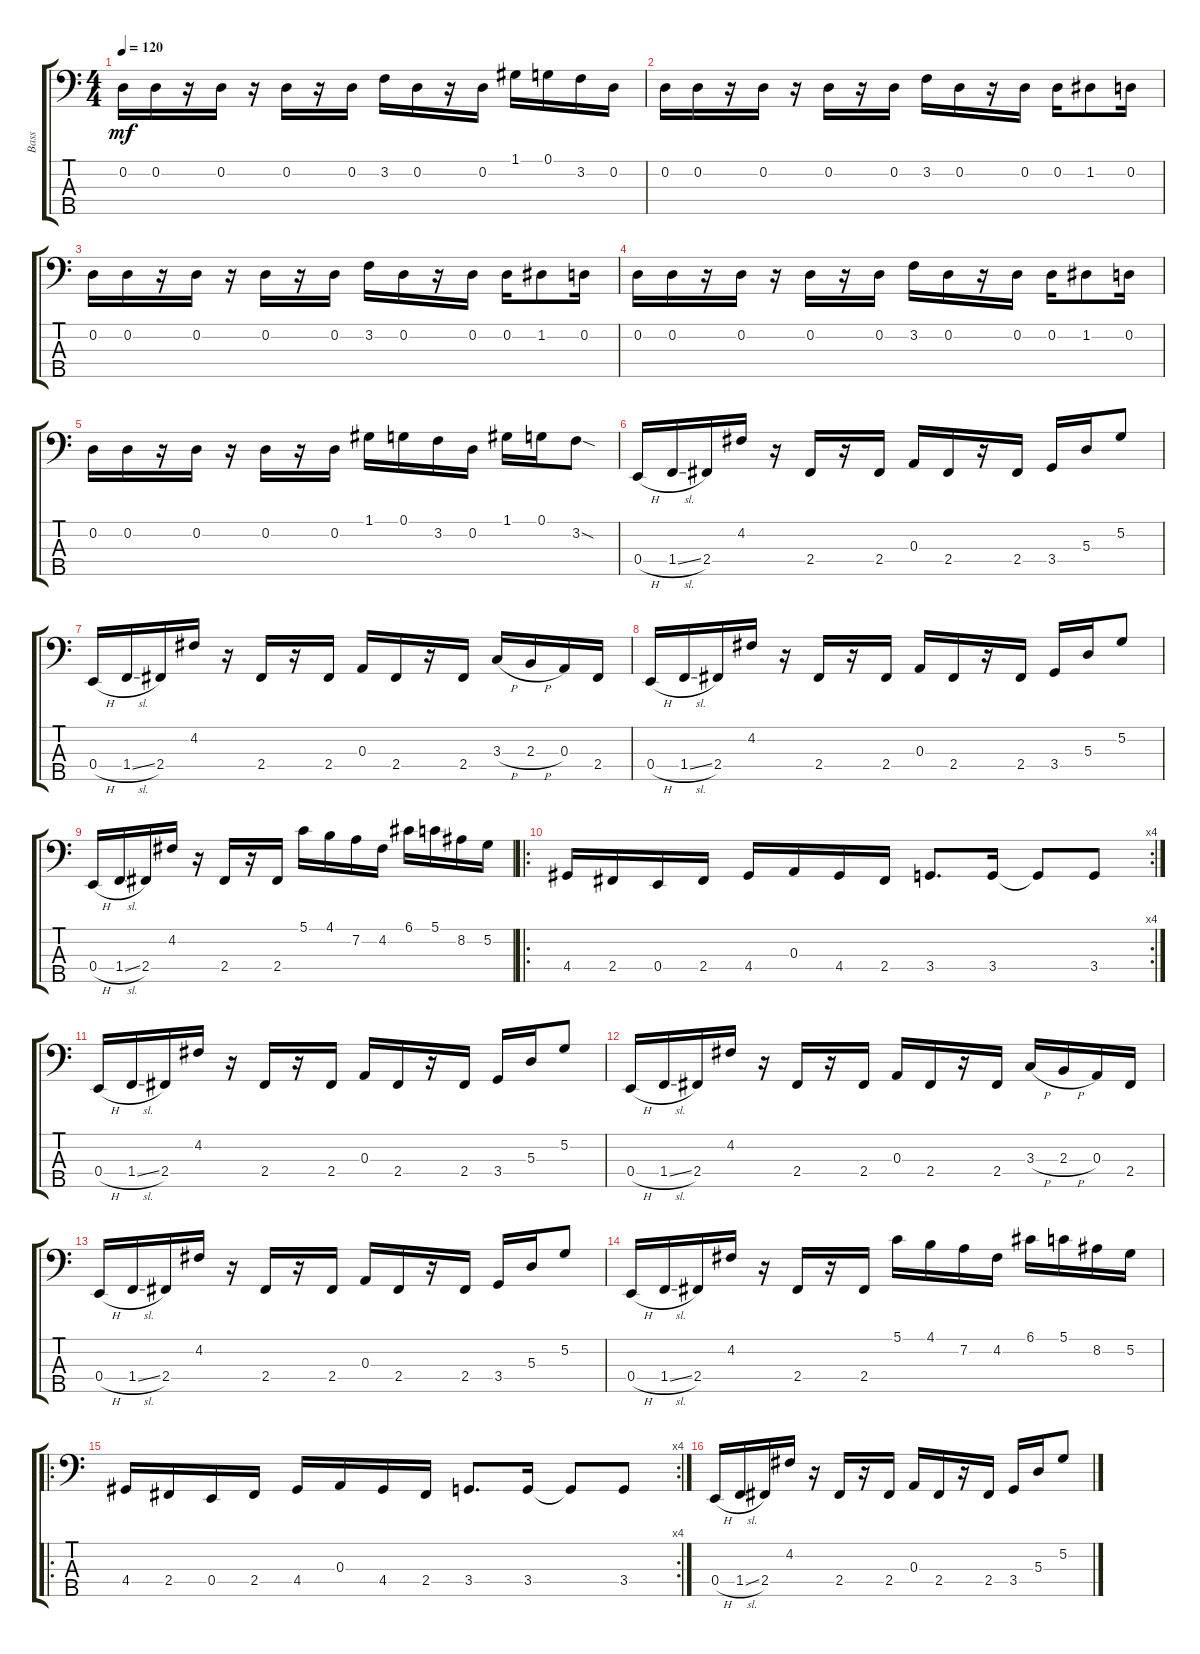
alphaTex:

\track ("Bass" "Bass") {instrument electricbassfinger}
\staff {score tabs}
\tuning (G2 D2 A1 E1 B0) {hide}
\ts (4 4)
\tempo 120
\clef f4
\ks c
0.2.16{dy mf} 0.2.16 r.16 0.2.16 r.16 0.2.16 r.16 0.2.16 3.2.16 0.2.16 r.16 0.2.16 1.1.16 0.1.16 3.2.16 0.2.16 |
0.2.16 0.2.16 r.16 0.2.16 r.16 0.2.16 r.16 0.2.16 3.2.16 0.2.16 r.16 0.2.16 0.2.16 1.2.8 0.2.16 |
0.2.16 0.2.16 r.16 0.2.16 r.16 0.2.16 r.16 0.2.16 3.2.16 0.2.16 r.16 0.2.16 0.2.16 1.2.8 0.2.16 |
0.2.16 0.2.16 r.16 0.2.16 r.16 0.2.16 r.16 0.2.16 3.2.16 0.2.16 r.16 0.2.16 0.2.16 1.2.8 0.2.16 |
0.2.16 0.2.16 r.16 0.2.16 r.16 0.2.16 r.16 0.2.16 1.1.16 0.1.16 3.2.16 0.2.16 1.1.16 0.1.16 3.2{sod}.8 |
0.4{h}.16 1.4{sl}.16 2.4.16 4.2.16 r.16 2.4.16 r.16 2.4.16 0.3.16 2.4.16 r.16 2.4.16 3.4.16 5.3.16 5.2.8 |
0.4{h}.16 1.4{sl}.16 2.4.16 4.2.16 r.16 2.4.16 r.16 2.4.16 0.3.16 2.4.16 r.16 2.4.16 3.3{h}.16 2.3{h}.16 0.3.16 2.4.16 |
0.4{h}.16 1.4{sl}.16 2.4.16 4.2.16 r.16 2.4.16 r.16 2.4.16 0.3.16 2.4.16 r.16 2.4.16 3.4.16 5.3.16 5.2.8 |
0.4{h}.16 1.4{sl}.16 2.4.16 4.2.16 r.16 2.4.16 r.16 2.4.16 5.1.16 4.1.16 7.2.16 4.2.16 6.1.16 5.1.16 8.2.16 5.2.16 |
\ro
\rc 4
4.4.16 2.4.16 0.4.16 2.4.16 4.4.16 0.3.16 4.4.16 2.4.16 3.4.8{d} 3.4.16 3.4{t}.8 3.4.8 |
0.4{h}.16 1.4{sl}.16 2.4.16 4.2.16 r.16 2.4.16 r.16 2.4.16 0.3.16 2.4.16 r.16 2.4.16 3.4.16 5.3.16 5.2.8 |
0.4{h}.16 1.4{sl}.16 2.4.16 4.2.16 r.16 2.4.16 r.16 2.4.16 0.3.16 2.4.16 r.16 2.4.16 3.3{h}.16 2.3{h}.16 0.3.16 2.4.16 |
0.4{h}.16 1.4{sl}.16 2.4.16 4.2.16 r.16 2.4.16 r.16 2.4.16 0.3.16 2.4.16 r.16 2.4.16 3.4.16 5.3.16 5.2.8 |
0.4{h}.16 1.4{sl}.16 2.4.16 4.2.16 r.16 2.4.16 r.16 2.4.16 5.1.16 4.1.16 7.2.16 4.2.16 6.1.16 5.1.16 8.2.16 5.2.16 |
\ro
\rc 4
4.4.16 2.4.16 0.4.16 2.4.16 4.4.16 0.3.16 4.4.16 2.4.16 3.4.8{d} 3.4.16 3.4{t}.8 3.4.8 |
0.4{h}.16 1.4{sl}.16 2.4.16 4.2.16 r.16 2.4.16 r.16 2.4.16 0.3.16 2.4.16 r.16 2.4.16 3.4.16 5.3.16 5.2.8
